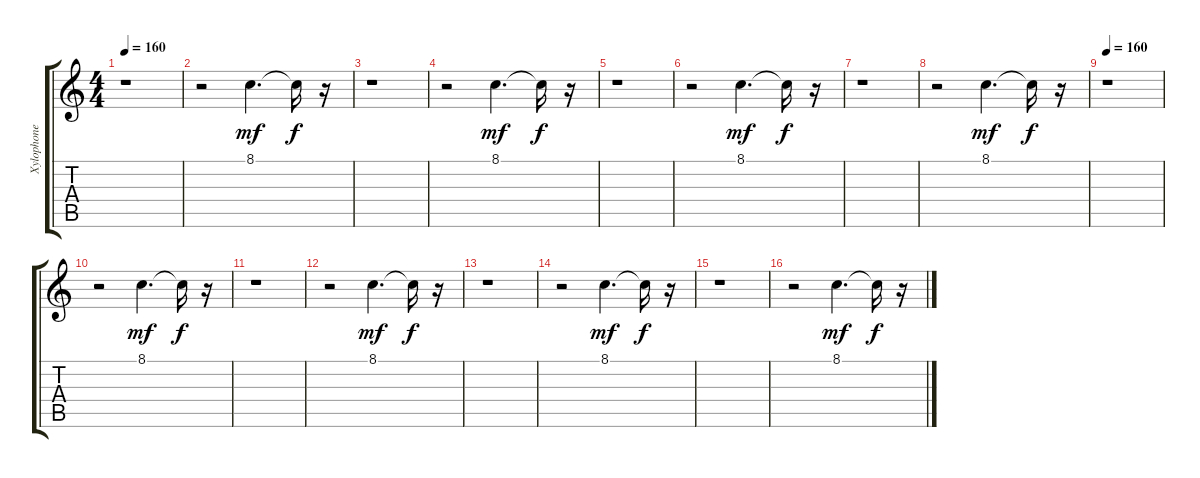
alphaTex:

\track ("Xylophone" "Xylophone") {instrument xylophone}
\staff {score tabs}
\tuning (E4 B3 G3 D3 A2 E2) {hide}
\ts (4 4)
\tempo 160
\clef g2
\ks c
r.1{dy mf instrument xylophone} |
r.2 8.1.4{d} 8.1{t}.16{dy f} r.16 |
r.1 |
r.2 8.1.4{d dy mf} 8.1{t}.16{dy f} r.16 |
r.1 |
r.2 8.1.4{d dy mf} 8.1{t}.16{dy f} r.16 |
r.1 |
r.2 8.1.4{d dy mf} 8.1{t}.16{dy f} r.16 |
\tempo 160
r.1 |
r.2 8.1.4{d dy mf} 8.1{t}.16{dy f} r.16 |
r.1 |
r.2 8.1.4{d dy mf} 8.1{t}.16{dy f} r.16 |
r.1 |
r.2 8.1.4{d dy mf} 8.1{t}.16{dy f} r.16 |
r.1 |
r.2 8.1.4{d dy mf} 8.1{t}.16{dy f} r.16
